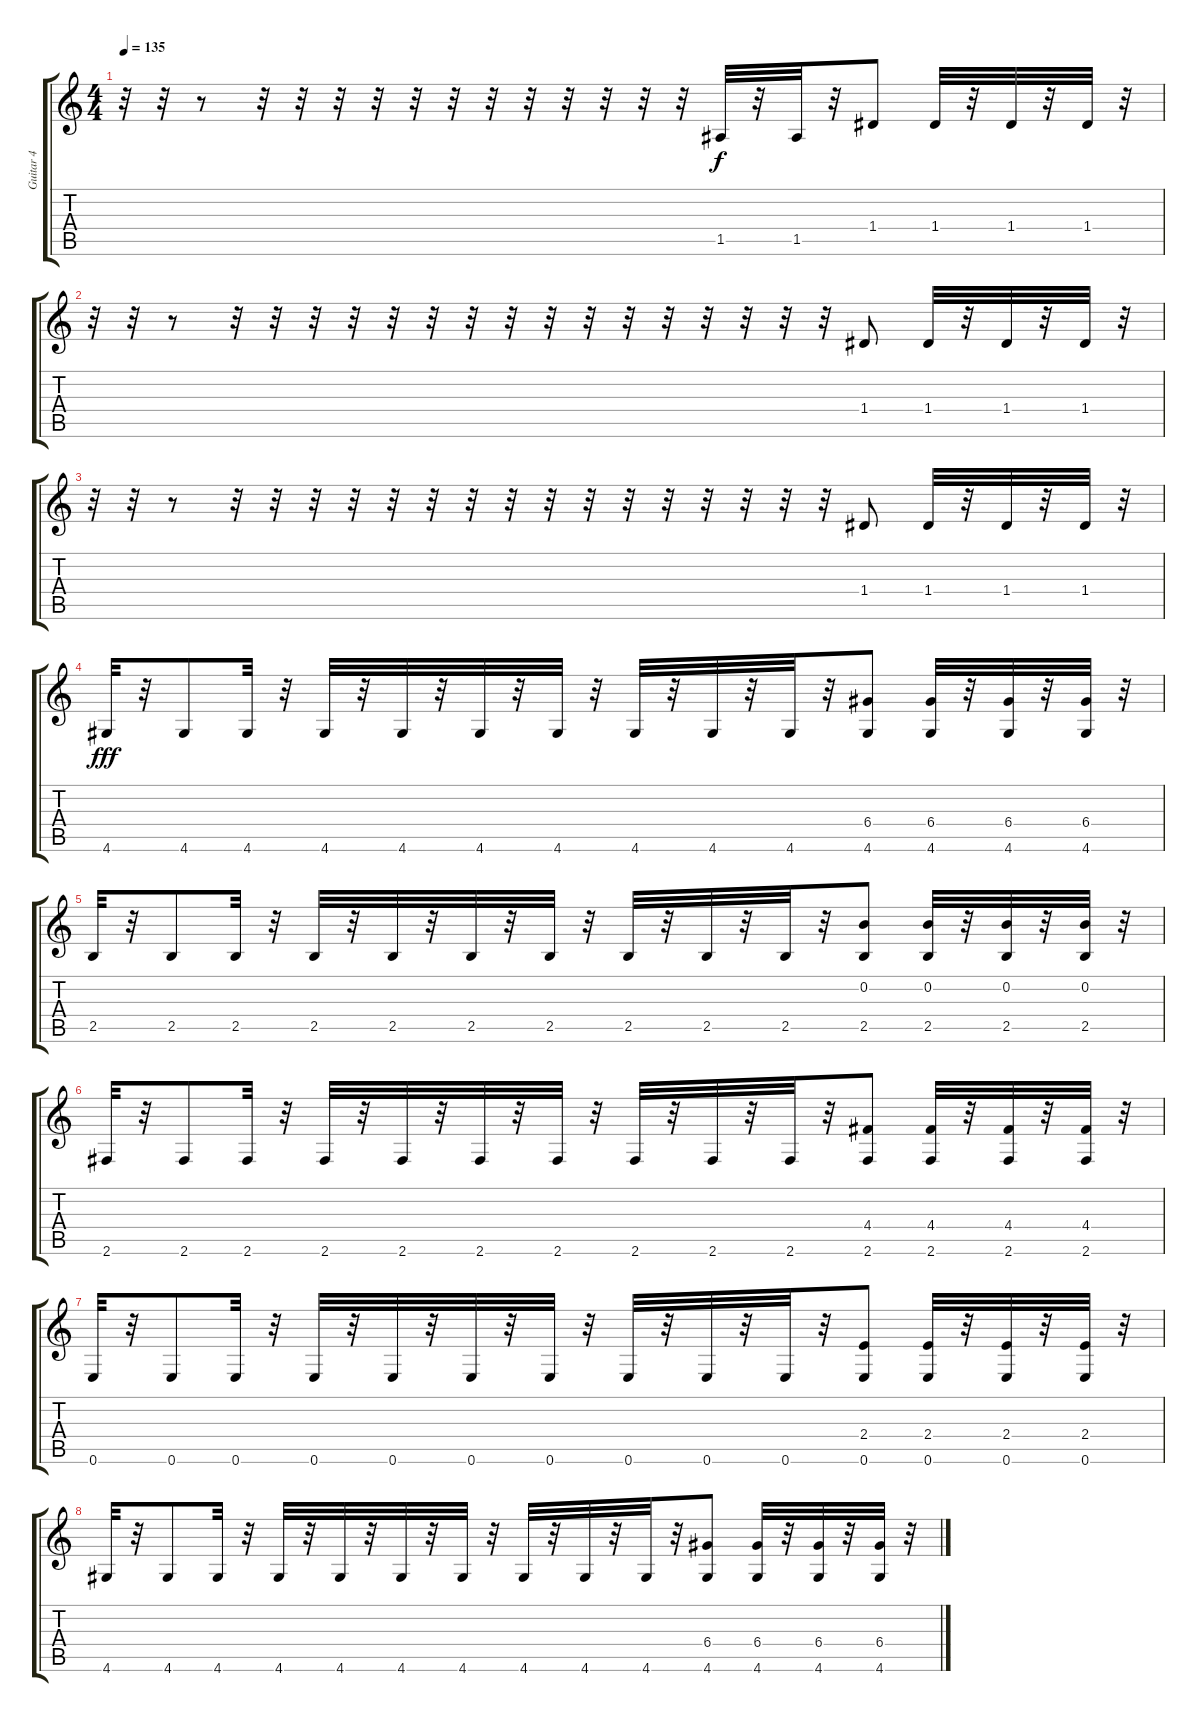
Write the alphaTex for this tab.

\track ("Guitar 4" "Guitar 4") {instrument distortionguitar}
\staff {score tabs}
\tuning (E4 B3 G3 D3 A2 E2) {hide}
\ts (4 4)
\tempo 135
\clef g2
\ks c
r.32{dy f} r.32 r.8 r.32 r.32 r.32 r.32 r.32 r.32 r.32 r.32 r.32 r.32 r.32 r.32 1.5.32 r.32 1.5.32 r.32 1.4.8 1.4.32 r.32 1.4.32 r.32 1.4.32 r.32 |
r.32 r.32 r.8 r.32 r.32 r.32 r.32 r.32 r.32 r.32 r.32 r.32 r.32 r.32 r.32 r.32 r.32 r.32 r.32 1.4.8 1.4.32 r.32 1.4.32 r.32 1.4.32 r.32 |
r.32 r.32 r.8 r.32 r.32 r.32 r.32 r.32 r.32 r.32 r.32 r.32 r.32 r.32 r.32 r.32 r.32 r.32 r.32 1.4.8 1.4.32 r.32 1.4.32 r.32 1.4.32 r.32 |
4.6.32{dy fff} r.32 4.6.8 4.6.32 r.32 4.6.32 r.32 4.6.32 r.32 4.6.32 r.32 4.6.32 r.32 4.6.32 r.32 4.6.32 r.32 4.6.32 r.32 (6.4 4.6).8 (6.4 4.6).32 r.32 (6.4 4.6).32 r.32 (6.4 4.6).32 r.32 |
2.5.32 r.32 2.5.8 2.5.32 r.32 2.5.32 r.32 2.5.32 r.32 2.5.32 r.32 2.5.32 r.32 2.5.32 r.32 2.5.32 r.32 2.5.32 r.32 (0.2 2.5).8 (0.2 2.5).32 r.32 (0.2 2.5).32 r.32 (0.2 2.5).32 r.32 |
2.6.32 r.32 2.6.8 2.6.32 r.32 2.6.32 r.32 2.6.32 r.32 2.6.32 r.32 2.6.32 r.32 2.6.32 r.32 2.6.32 r.32 2.6.32 r.32 (4.4 2.6).8 (4.4 2.6).32 r.32 (4.4 2.6).32 r.32 (4.4 2.6).32 r.32 |
0.6.32 r.32 0.6.8 0.6.32 r.32 0.6.32 r.32 0.6.32 r.32 0.6.32 r.32 0.6.32 r.32 0.6.32 r.32 0.6.32 r.32 0.6.32 r.32 (2.4 0.6).8 (2.4 0.6).32 r.32 (2.4 0.6).32 r.32 (2.4 0.6).32 r.32 |
4.6.32 r.32 4.6.8 4.6.32 r.32 4.6.32 r.32 4.6.32 r.32 4.6.32 r.32 4.6.32 r.32 4.6.32 r.32 4.6.32 r.32 4.6.32 r.32 (6.4 4.6).8 (6.4 4.6).32 r.32 (6.4 4.6).32 r.32 (6.4 4.6).32 r.32
